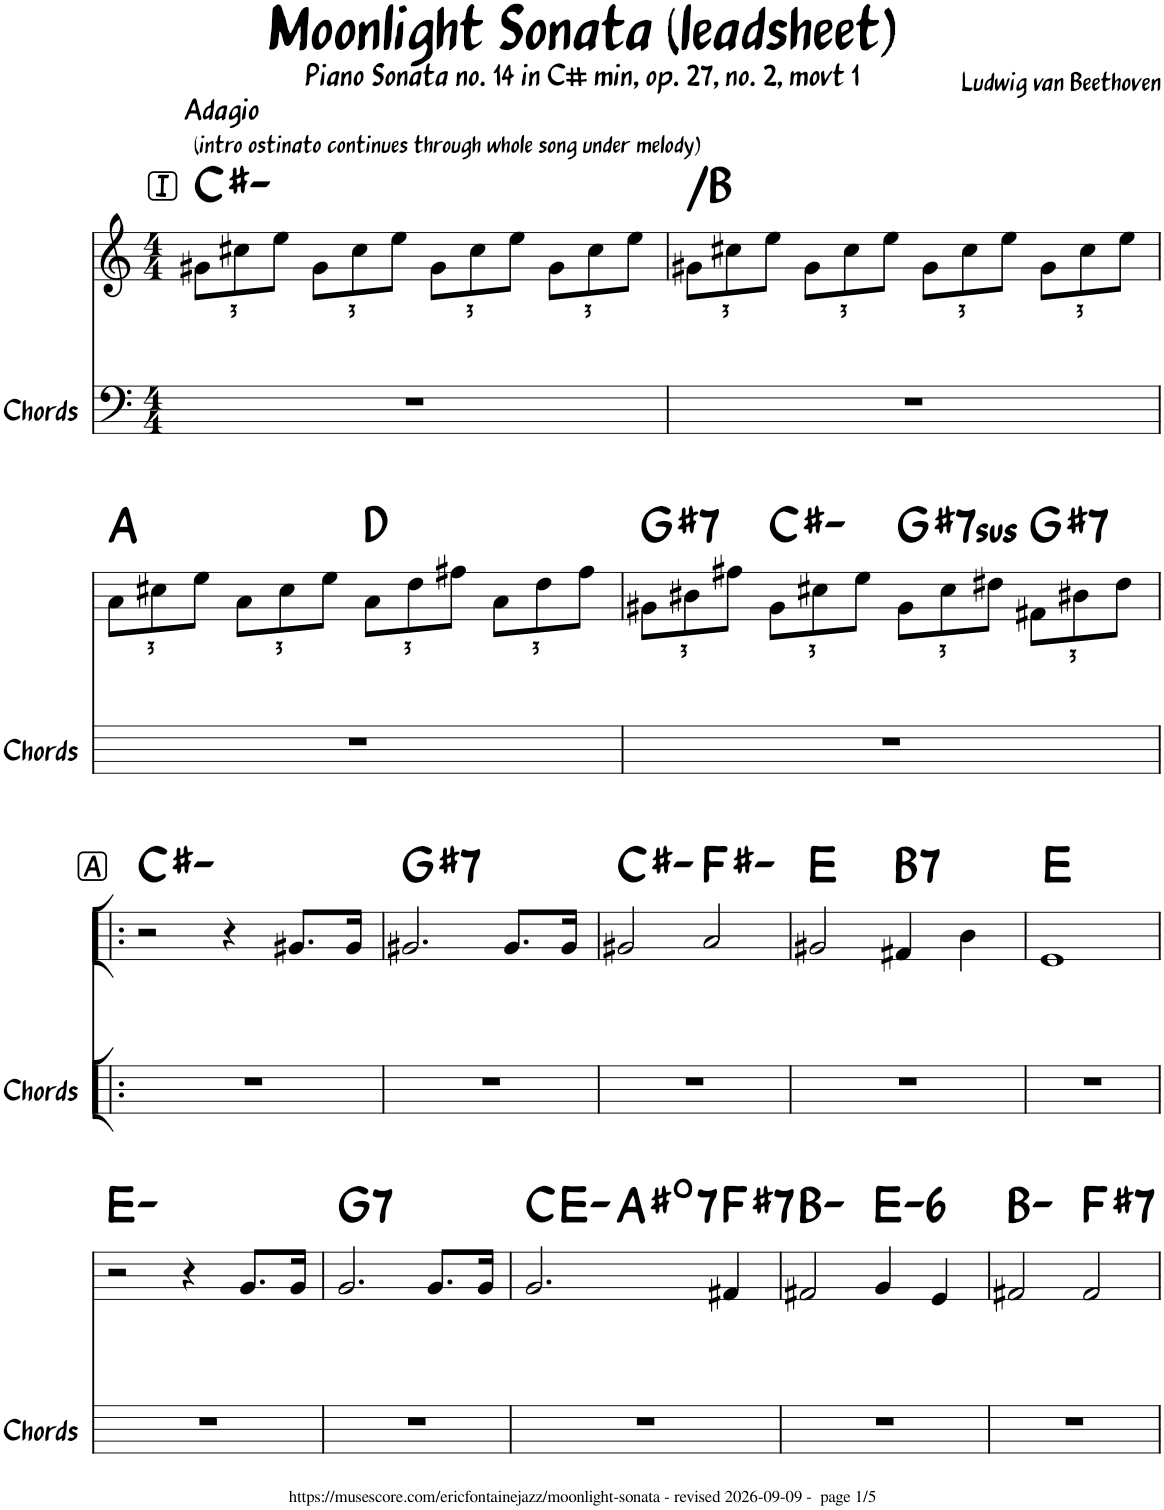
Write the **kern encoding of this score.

**kern	**kern	**harte	**kern	**harte
*part3	*part2	*part2	*part1	*part1
*staff3	*staff2	*	*staff1	*
*I"Chords	*I"Bass	*	*I"Lead	*
*I'Chords	*	*	*	*
*	*stria5	*	*	*
*clefF4	*clefFv4	*	*clefG2	*
*	*ITrd7c12	*	*	*
*k[]	*k[]	*	*k[]	*
*M4/4	*M4/4	*	*M4/4	*
*	*	*	*Xbrackettup	*
!!LO:REH:place=s1:a:rj:fs=12:t=I
=1	=1	=1	=1	=1
!	!	!	!LO:TX:a:t=(intro ostinato continues through whole song under melody)	!
!	!	!	!LO:TX:a:B:t=Adagio	!
1r	1CC#X	C#:min	12g#X\L	C#:min
.	.	.	12cc#X\	.
.	.	.	12ee\J	.
.	.	.	12g#\L	.
.	.	.	12cc#\	.
.	.	.	12ee\J	.
.	.	.	12g#\L	.
.	.	.	12cc#\	.
.	.	.	12ee\J	.
.	.	.	12g#\L	.
.	.	.	12cc#\	.
.	.	.	12ee\J	.
=2	=2	=2	=2	=2
!	!	!LO:H:kt=N.C.	!	!LO:H:kt=N.C.
1r	1BBB	N	12g#X\L	N
.	.	.	12cc#X\	.
.	.	.	12ee\J	.
.	.	.	12g#\L	.
.	.	.	12cc#\	.
.	.	.	12ee\J	.
.	.	.	12g#\L	.
.	.	.	12cc#\	.
.	.	.	12ee\J	.
.	.	.	12g#\L	.
.	.	.	12cc#\	.
.	.	.	12ee\J	.
!!LO:LB:g=z
=3	=3	=3	=3	=3
!	!	!LO:H:kt=N.C.	!	!LO:H:kt=N.C.
1r	2AAA	N	12a\L	N
.	.	.	12cc#X\	.
.	.	.	12ee\J	.
.	.	.	12a\L	.
.	.	.	12cc#\	.
.	.	.	12ee\J	.
!	!	!LO:H:kt=N.C.	!	!LO:H:kt=N.C.
.	2FFF#X	N	12a\L	N
.	.	.	12dd\	.
.	.	.	12ff#X\J	.
.	.	.	12a\L	.
.	.	.	12dd\	.
.	.	.	12ff#\J	.
=4	=4	=4	=4	=4
!	!	!LO:H:kt=7	!	!LO:H:kt=7
*	*^	*	*	*
*	*	*^	*	*	*
1r	2GGG#X	4ryy	2.ryy	G#:7	12g#X\L	G#:7
.	.	.	.	.	12b#X\	.
.	.	.	.	.	12ff#X\J	.
.	.	2.ryy	.	C#:min	12g#\L	C#:min
.	.	.	.	.	12cc#X\	.
.	.	.	.	.	12ee\J	.
!	!	!	!	!LO:H:kt=7sus	!	!LO:H:kt=7sus
.	2GGG#	.	.	G#:sus4(7)	12g#\L	G#:sus4(7)
.	.	.	.	.	12cc#\	.
.	.	.	.	.	12dd#X\J	.
!	!	!	!	!LO:H:kt=7	!	!LO:H:kt=7
.	.	.	4ryy	G#:7	12f#X\L	G#:7
.	.	.	.	.	12b#X\	.
.	.	.	.	.	12dd#\J	.
*	*v	*v	*v	*	*	*
!!LO:LB:g=z
!!LO:REH:place=s1:a:rj:fs=12:t=A
=5!|:	=5!|:	=5!|:	=5!|:	=5!|:
1r	1CC#X	C#:min	2r	C#:min
.	.	.	4r	.
.	.	.	8.g#X/L	.
.	.	.	16g#/Jk	.
=6	=6	=6	=6	=6
!	!	!LO:H:kt=7	!	!LO:H:kt=7
1r	1BBB#X	G#:7	2.g#X/	G#:7
.	.	.	8.g#/L	.
.	.	.	16g#/Jk	.
=7	=7	=7	=7	=7
1r	2CC#X	C#:min	2g#X/	C#:min
.	2FFF#X	F#:min	2a/	F#:min
=8	=8	=8	=8	=8
!	!	!LO:H:kt=N.C.	!	!LO:H:kt=N.C.
1r	2BBB	N	2g#X/	N
!	!	!LO:H:kt=7	!	!LO:H:kt=7
.	2BBB	B:7	4f#X/	B:7
.	.	.	4b\	.
=9	=9	=9	=9	=9
!	!	!LO:H:kt=N.C.	!	!LO:H:kt=N.C.
1r	1EE	N	1e	N
!!LO:LB:g=z
=10	=10	=10	=10	=10
1r	1EE	E:min	2r	E:min
.	.	.	4r	.
.	.	.	8.g/L	.
.	.	.	16g/Jk	.
=11	=11	=11	=11	=11
!	!	!LO:H:kt=7	!	!LO:H:kt=7
1r	1DD	G:7	2.g/	G:7
.	.	.	8.g/L	.
.	.	.	16g/Jk	.
=12	=12	=12	=12	=12
!	!	!LO:H:kt=N.C.	!	!LO:H:kt=N.C.
*	*^	*	*^	*
*	*	*	*	*	*^	*
1r	4CC	2.ryy	N	2.g/	4ryy	2ryy	N
.	4BBB	.	E:min	.	2.ryy	.	E:min
!	!	!	!LO:H:kt=7	!	!	!	!LO:H:kt=7
.	2AAA#X	.	A#:dim7	.	.	2ryy	A#:dim7
!	!	!	!LO:H:kt=7	!	!	!	!LO:H:kt=7
.	.	4ryy	F#:7	4f#X/	.	.	F#:7
*	*v	*v	*	*	*	*	*
*	*	*	*v	*v	*v	*
=13	=13	=13	=13	=13
1r	2BBB	B:min	2f#X/	B:min
!	!	!LO:H:kt=6	!	!LO:H:kt=6
.	4EE	E:min6	4g/	E:min6
.	4GG	.	4e/	.
=14	=14	=14	=14	=14
1r	2FF#X	B:min	2f#X/	B:min
!	!	!LO:H:kt=7	!	!LO:H:kt=7
.	2FFF#X	F#:7	2f#/	F#:7
=	=	=	=	=
*-	*-	*-	*-	*-
